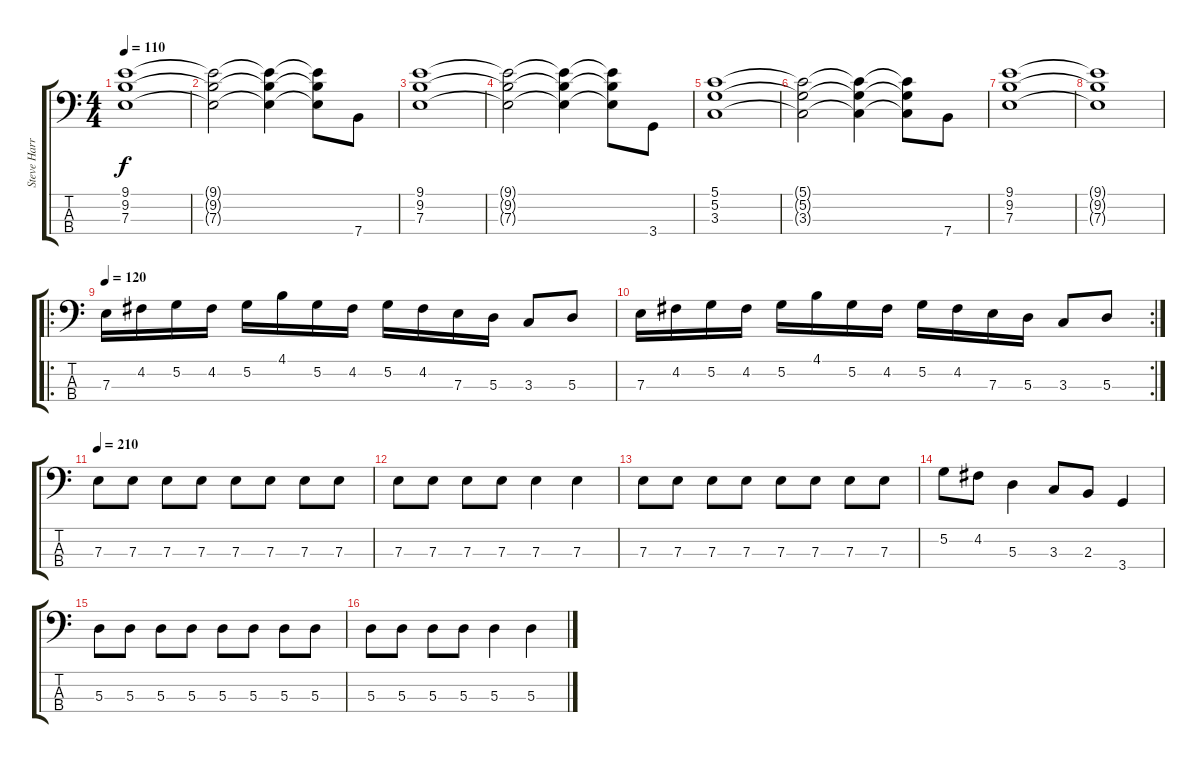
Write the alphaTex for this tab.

\track ("Steve Harris" "Steve Harr") {instrument electricbassfinger}
\staff {score tabs}
\tuning (G2 D2 A1 E1) {hide}
\ts (4 4)
\tempo 110
\clef f4
\ks c
(9.1 9.2 7.3).1{dy f} |
(9.1{t} 9.2{t} 7.3{t}).2 (9.1{t} 9.2{t} 7.3{t}).4 (9.1{t} 9.2{t} 7.3{t}).8 7.4.8 |
(9.1 9.2 7.3).1 |
(9.1{t} 9.2{t} 7.3{t}).2 (9.1{t} 9.2{t} 7.3{t}).4 (9.1{t} 9.2{t} 7.3{t}).8 3.4.8 |
(5.1 5.2 3.3).1 |
(5.1{t} 5.2{t} 3.3{t}).2 (5.1{t} 5.2{t} 3.3{t}).4 (5.1{t} 5.2{t} 3.3{t}).8 7.4.8 |
(9.1 9.2 7.3).1 |
(9.1{t} 9.2{t} 7.3{t}).1 |
\ro
\tempo 120
7.3.16 4.2.16 5.2.16 4.2.16 5.2.16 4.1.16 5.2.16 4.2.16 5.2.16 4.2.16 7.3.16 5.3.16 3.3.8 5.3.8 |
\rc 2
7.3.16 4.2.16 5.2.16 4.2.16 5.2.16 4.1.16 5.2.16 4.2.16 5.2.16 4.2.16 7.3.16 5.3.16 3.3.8 5.3.8 |
\tempo 210
7.3.8 7.3.8 7.3.8 7.3.8 7.3.8 7.3.8 7.3.8 7.3.8 |
7.3.8 7.3.8 7.3.8 7.3.8 7.3.4 7.3.4 |
7.3.8 7.3.8 7.3.8 7.3.8 7.3.8 7.3.8 7.3.8 7.3.8 |
5.2.8 4.2.8 5.3.4 3.3.8 2.3.8 3.4.4 |
5.3.8 5.3.8 5.3.8 5.3.8 5.3.8 5.3.8 5.3.8 5.3.8 |
5.3.8 5.3.8 5.3.8 5.3.8 5.3.4 5.3.4
